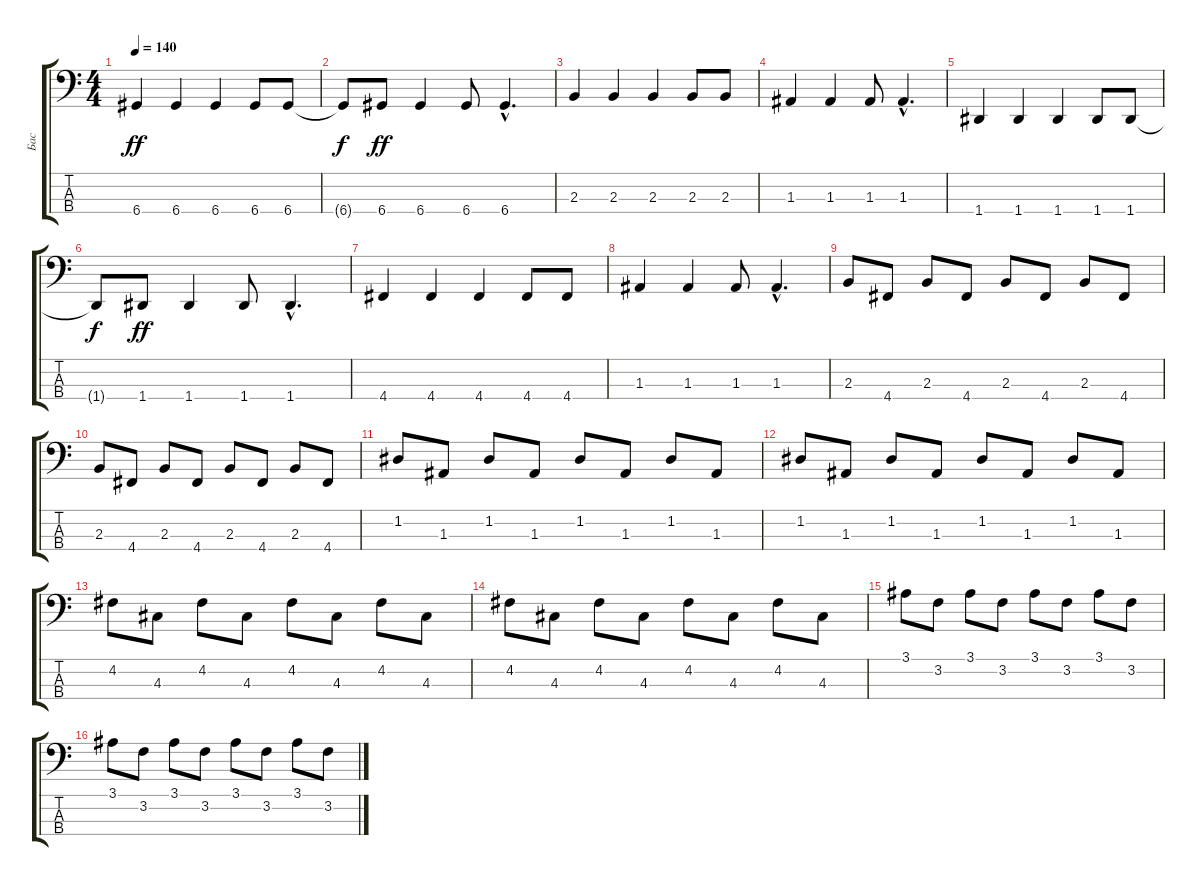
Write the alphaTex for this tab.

\track ("Бас" "Бас") {instrument electricbassfinger}
\staff {score tabs}
\tuning (G2 D2 A1 D1) {hide}
\ts (4 4)
\tempo 140
\clef f4
\ks c
6.4.4{dy ff} 6.4.4 6.4.4 6.4.8 6.4.8 |
6.4{t}.8{dy f} 6.4.8{dy ff} 6.4.4 6.4.8 6.4{hac}.4{d} |
2.3.4 2.3.4 2.3.4 2.3.8 2.3.8 |
1.3.4 1.3.4 1.3.8 1.3{hac}.4{d} |
1.4.4 1.4.4 1.4.4 1.4.8 1.4.8 |
1.4{t}.8{dy f} 1.4.8{dy ff} 1.4.4 1.4.8 1.4{hac}.4{d} |
4.4.4 4.4.4 4.4.4 4.4.8 4.4.8 |
1.3.4 1.3.4 1.3.8 1.3{hac}.4{d} |
2.3.8 4.4.8 2.3.8 4.4.8 2.3.8 4.4.8 2.3.8 4.4.8 |
2.3.8 4.4.8 2.3.8 4.4.8 2.3.8 4.4.8 2.3.8 4.4.8 |
1.2.8 1.3.8 1.2.8 1.3.8 1.2.8 1.3.8 1.2.8 1.3.8 |
1.2.8 1.3.8 1.2.8 1.3.8 1.2.8 1.3.8 1.2.8 1.3.8 |
4.2.8 4.3.8 4.2.8 4.3.8 4.2.8 4.3.8 4.2.8 4.3.8 |
4.2.8 4.3.8 4.2.8 4.3.8 4.2.8 4.3.8 4.2.8 4.3.8 |
3.1.8 3.2.8 3.1.8 3.2.8 3.1.8 3.2.8 3.1.8 3.2.8 |
3.1.8 3.2.8 3.1.8 3.2.8 3.1.8 3.2.8 3.1.8 3.2.8
